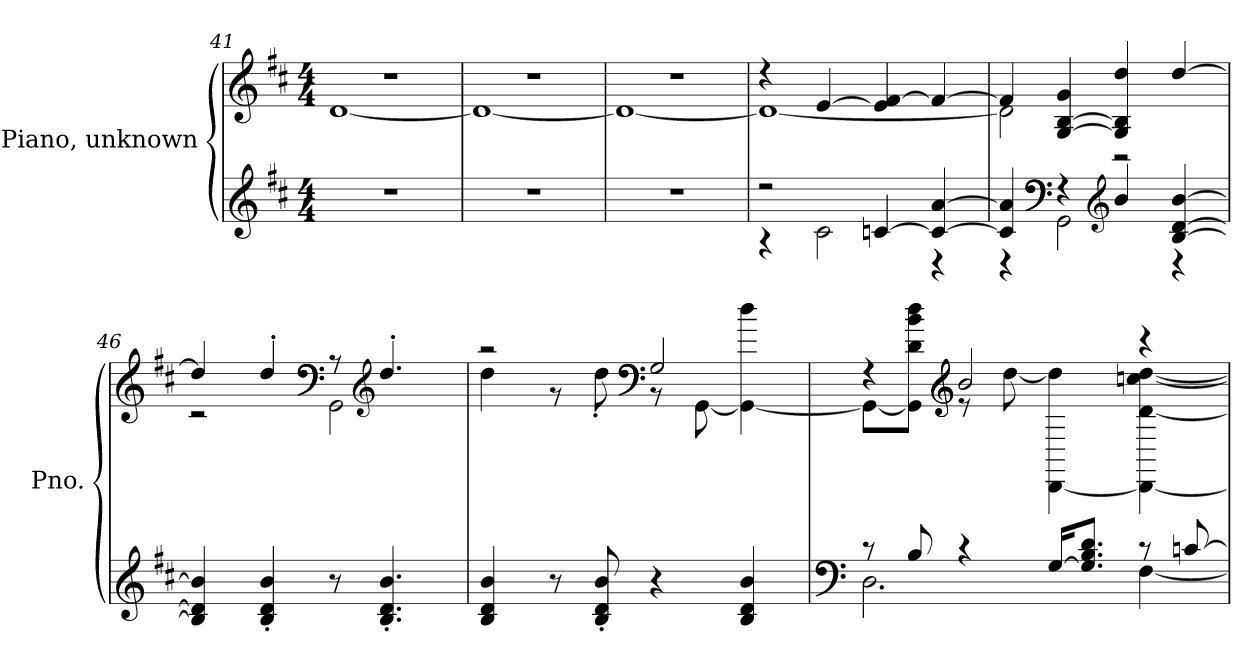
**kern	**kern
*part1	*part1
*staff2	*staff1
*I"Piano, unknown	*
*I'Pno.	*
*clefG2	*clefG2
*k[f#c#]	*k[f#c#]
*M4/4	*M4/4
=41	=41
*	*^
1r	1r	[1d
=42	=42	=42
1r	1r	1d_
=43	=43	=43
1r	1r	1d_
=44	=44	=44
*^	*	*
2r	4r	4r	1d_
.	2c#\	[4e/	.
[4cn/	.	4e/] [4f#/	.
4c/_ [4a/	4r	4f#/_	.
=45	=45	=45	=45
4c/] 4a/]	4r	4f#/]	2d\]
*clefF4	*	*	*
4r	2GG\	[4G/ [4B/ 4g/	.
*clefG2	*	*	*
4b/	.	4G/] 4B/] 4dd/	2r
[4B/ [4d/ [4b/	4r	[4dd/	.
*v	*v	*	*
=46	=46	=46
4B/] 4d/] 4b/]	4dd/]	2r
4B/' 4d/' 4b/'	4dd'/	.
*	*clefF4	*
8r	8r	2GG\
*	*clefG2	*
4.B/' 4.d/' 4.b/'	4.dd'/	.
!!LO:LB:g=z	!!
=47	=47	=47
4B/ 4d/ 4b/	2r	4dd\
8r	.	8r
8B/' 8d/' 8b/'	.	8dd'\
*	*clefF4	*
4r	2G/	8r
.	.	[8GG\
4B/ 4d/ 4b/	.	4GG\_ 4dd\
=48	=48	=48
*clefF4	*	*
*^	*	*
8r	2.D\	4r	8GG\L_
8B/	.	.	8GG\] 8d\ 8b\ 8dd\J
*	*	*clefG2	*
4r	.	2b/	8r
.	.	.	[8dd\
[16G/KL	.	.	[4DD\ 4dd\]
8.G/] 8.B/ 8.d/J	.	.	.
8r	[4F#\	4r	4DD\_ [4d\ [4ccn\ [4dd\
[8cn/	.	.	.
*v	*v	*	*
*	*v	*v
=	=
*-	*-
